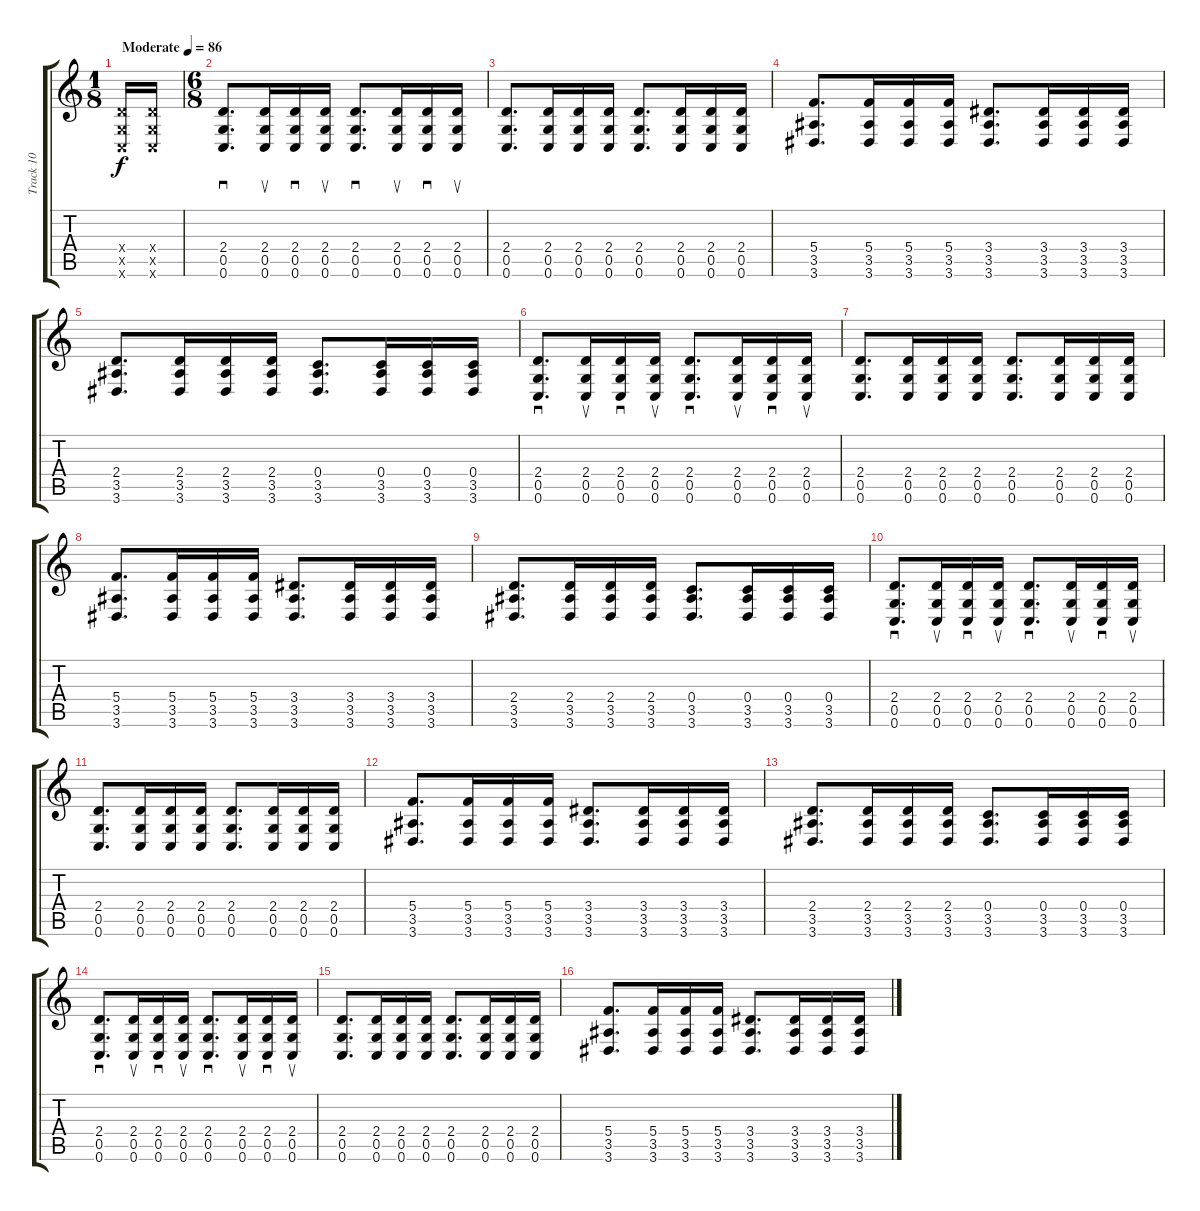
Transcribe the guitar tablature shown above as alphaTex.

\track ("Track 10" "Track 10") {instrument acousticguitarsteel}
\staff {score tabs}
\tuning (E4 C4 G3 C3 G2 C2) {hide}
\ts (1 8)
\tempo (86 "Moderate")
\clef g2
\ks c
(2.4{x} 0.5{x} 0.6{x}).16{dy f instrument acousticguitarsteel} (2.4{x} 0.5{x} 0.6{x}).16 |
\ts (6 8)
(2.4 0.5 0.6).8{d sd} (2.4 0.5 0.6).16{su} (2.4 0.5 0.6).16{sd} (2.4 0.5 0.6).16{su} (2.4 0.5 0.6).8{d sd} (2.4 0.5 0.6).16{su} (2.4 0.5 0.6).16{sd} (2.4 0.5 0.6).16{su} |
(2.4 0.5 0.6).8{d} (2.4 0.5 0.6).16 (2.4 0.5 0.6).16 (2.4 0.5 0.6).16 (2.4 0.5 0.6).8{d} (2.4 0.5 0.6).16 (2.4 0.5 0.6).16 (2.4 0.5 0.6).16 |
(5.4 3.5 3.6).8{d} (5.4 3.5 3.6).16 (5.4 3.5 3.6).16 (5.4 3.5 3.6).16 (3.4 3.5 3.6).8{d} (3.4 3.5 3.6).16 (3.4 3.5 3.6).16 (3.4 3.5 3.6).16 |
(2.4 3.5 3.6).8{d} (2.4 3.5 3.6).16 (2.4 3.5 3.6).16 (2.4 3.5 3.6).16 (0.4 3.5 3.6).8{d} (0.4 3.5 3.6).16 (0.4 3.5 3.6).16 (0.4 3.5 3.6).16 |
(2.4 0.5 0.6).8{d sd} (2.4 0.5 0.6).16{su} (2.4 0.5 0.6).16{sd} (2.4 0.5 0.6).16{su} (2.4 0.5 0.6).8{d sd} (2.4 0.5 0.6).16{su} (2.4 0.5 0.6).16{sd} (2.4 0.5 0.6).16{su} |
(2.4 0.5 0.6).8{d} (2.4 0.5 0.6).16 (2.4 0.5 0.6).16 (2.4 0.5 0.6).16 (2.4 0.5 0.6).8{d} (2.4 0.5 0.6).16 (2.4 0.5 0.6).16 (2.4 0.5 0.6).16 |
(5.4 3.5 3.6).8{d} (5.4 3.5 3.6).16 (5.4 3.5 3.6).16 (5.4 3.5 3.6).16 (3.4 3.5 3.6).8{d} (3.4 3.5 3.6).16 (3.4 3.5 3.6).16 (3.4 3.5 3.6).16 |
(2.4 3.5 3.6).8{d} (2.4 3.5 3.6).16 (2.4 3.5 3.6).16 (2.4 3.5 3.6).16 (0.4 3.5 3.6).8{d} (0.4 3.5 3.6).16 (0.4 3.5 3.6).16 (0.4 3.5 3.6).16 |
(2.4 0.5 0.6).8{d sd} (2.4 0.5 0.6).16{su} (2.4 0.5 0.6).16{sd} (2.4 0.5 0.6).16{su} (2.4 0.5 0.6).8{d sd} (2.4 0.5 0.6).16{su} (2.4 0.5 0.6).16{sd} (2.4 0.5 0.6).16{su} |
(2.4 0.5 0.6).8{d} (2.4 0.5 0.6).16 (2.4 0.5 0.6).16 (2.4 0.5 0.6).16 (2.4 0.5 0.6).8{d} (2.4 0.5 0.6).16 (2.4 0.5 0.6).16 (2.4 0.5 0.6).16 |
(5.4 3.5 3.6).8{d} (5.4 3.5 3.6).16 (5.4 3.5 3.6).16 (5.4 3.5 3.6).16 (3.4 3.5 3.6).8{d} (3.4 3.5 3.6).16 (3.4 3.5 3.6).16 (3.4 3.5 3.6).16 |
(2.4 3.5 3.6).8{d} (2.4 3.5 3.6).16 (2.4 3.5 3.6).16 (2.4 3.5 3.6).16 (0.4 3.5 3.6).8{d} (0.4 3.5 3.6).16 (0.4 3.5 3.6).16 (0.4 3.5 3.6).16 |
(2.4 0.5 0.6).8{d sd} (2.4 0.5 0.6).16{su} (2.4 0.5 0.6).16{sd} (2.4 0.5 0.6).16{su} (2.4 0.5 0.6).8{d sd} (2.4 0.5 0.6).16{su} (2.4 0.5 0.6).16{sd} (2.4 0.5 0.6).16{su} |
(2.4 0.5 0.6).8{d} (2.4 0.5 0.6).16 (2.4 0.5 0.6).16 (2.4 0.5 0.6).16 (2.4 0.5 0.6).8{d} (2.4 0.5 0.6).16 (2.4 0.5 0.6).16 (2.4 0.5 0.6).16 |
(5.4 3.5 3.6).8{d} (5.4 3.5 3.6).16 (5.4 3.5 3.6).16 (5.4 3.5 3.6).16 (3.4 3.5 3.6).8{d} (3.4 3.5 3.6).16 (3.4 3.5 3.6).16 (3.4 3.5 3.6).16
